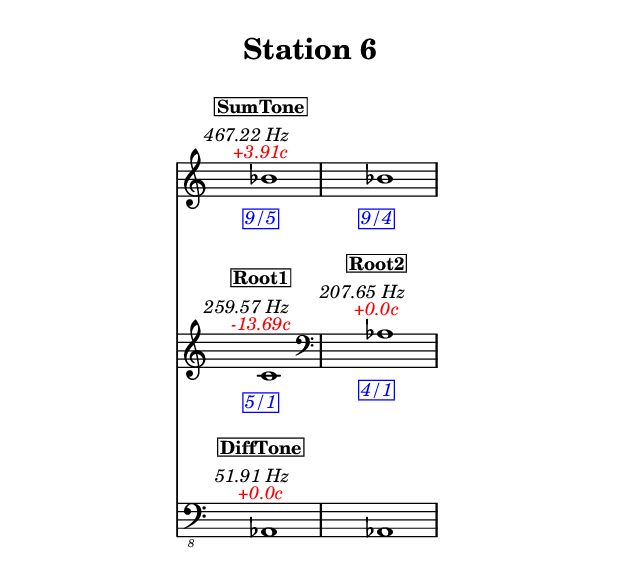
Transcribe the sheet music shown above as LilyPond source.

\version "2.20.0"
\language "english"

#(set-default-paper-size "a6" 'portrait)
#(set-global-staff-size 16)

\header {
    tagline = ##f
    title = \markup {
        \pad-around
            #3
            "Station 6"
        }
}

\layout {
    indent = #25
}

\paper {
    systems-per-page = 1
}

\score {
    \new Score
    <<
        \new Staff
        \with
        {
            \remove Time_signature_engraver
        }
        {
            \clef "treble"
            bf'1
            - \tweak color #red
            ^ \markup {
                \halign
                    #0
                    \italic
                        {
                            +3.91c
                        }
                }
            ^ \markup {
                \halign
                    #1
                    \italic
                        {
                            467.22
                            Hz
                        }
                }
            ^ \markup {
                \pad-around
                    #1
                    \box
                        \vcenter
                            \halign
                                #0
                                \bold
                                    {
                                        SumTone
                                    }
                }
            - \tweak color #blue
            _ \markup {
                \pad-around
                    #1
                    \box
                        \halign
                            #0
                            \italic
                                {
                                    9/5
                                }
                }
            \override Score.NonMusicalPaperColumn.padding = #5
            \clef "treble"
            bf'1
            - \tweak color #blue
            _ \markup {
                \pad-around
                    #1
                    \box
                        \halign
                            #0
                            \italic
                                {
                                    9/4
                                }
                }
        }
        \new Staff
        \with
        {
            \remove Time_signature_engraver
        }
        {
            \clef "treble"
            c'1
            - \tweak color #red
            ^ \markup {
                \halign
                    #0
                    \italic
                        {
                            -13.69c
                        }
                }
            ^ \markup {
                \halign
                    #1
                    \italic
                        {
                            259.57
                            Hz
                        }
                }
            ^ \markup {
                \pad-around
                    #1
                    \box
                        \vcenter
                            \halign
                                #0
                                \bold
                                    {
                                        Root1
                                    }
                }
            - \tweak color #blue
            _ \markup {
                \pad-around
                    #1
                    \box
                        \halign
                            #0
                            \italic
                                {
                                    5/1
                                }
                }
            \clef "bass"
            af1
            - \tweak color #red
            ^ \markup {
                \halign
                    #0
                    \italic
                        {
                            +0.0c
                        }
                }
            ^ \markup {
                \halign
                    #1
                    \italic
                        {
                            207.65
                            Hz
                        }
                }
            ^ \markup {
                \pad-around
                    #1
                    \box
                        \vcenter
                            \halign
                                #0
                                \bold
                                    {
                                        Root2
                                    }
                }
            - \tweak color #blue
            _ \markup {
                \pad-around
                    #1
                    \box
                        \halign
                            #0
                            \italic
                                {
                                    4/1
                                }
                }
        }
        \new Staff
        \with
        {
            \remove Time_signature_engraver
        }
        {
            \clef "bass_8"
            af,,1
            - \tweak color #red
            ^ \markup {
                \halign
                    #0
                    \italic
                        {
                            +0.0c
                        }
                }
            ^ \markup {
                \halign
                    #1
                    \italic
                        {
                            51.91
                            Hz
                        }
                }
            ^ \markup {
                \pad-around
                    #1
                    \box
                        \vcenter
                            \halign
                                #0
                                \bold
                                    {
                                        DiffTone
                                    }
                }
            \clef "bass_8"
            af,,1
        }
    >>
}